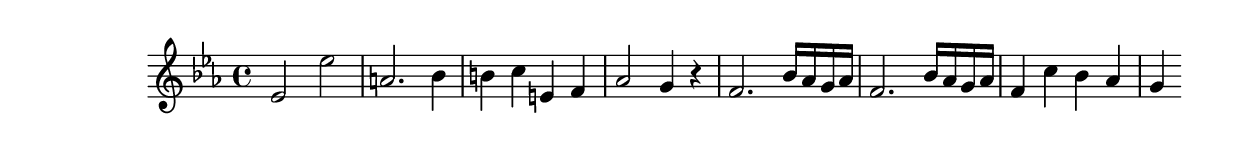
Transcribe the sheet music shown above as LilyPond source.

\version "2.19.49"
%{\header {
  title = "opening from string quartet # 16"
  composer = "W.A. Mozart"
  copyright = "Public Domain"
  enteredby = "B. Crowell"
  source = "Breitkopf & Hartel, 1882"
}%}
\score{{\key es \major
    \time 4/4
    %{\tempo 4=140
    %}\relative es' {
es2 es' | a,2. bes4 | b4 c e, f | as2 g4 r | f2. bes16 as g as | f2. bes16 as g as | f4 c' bes as | g4
}
}}